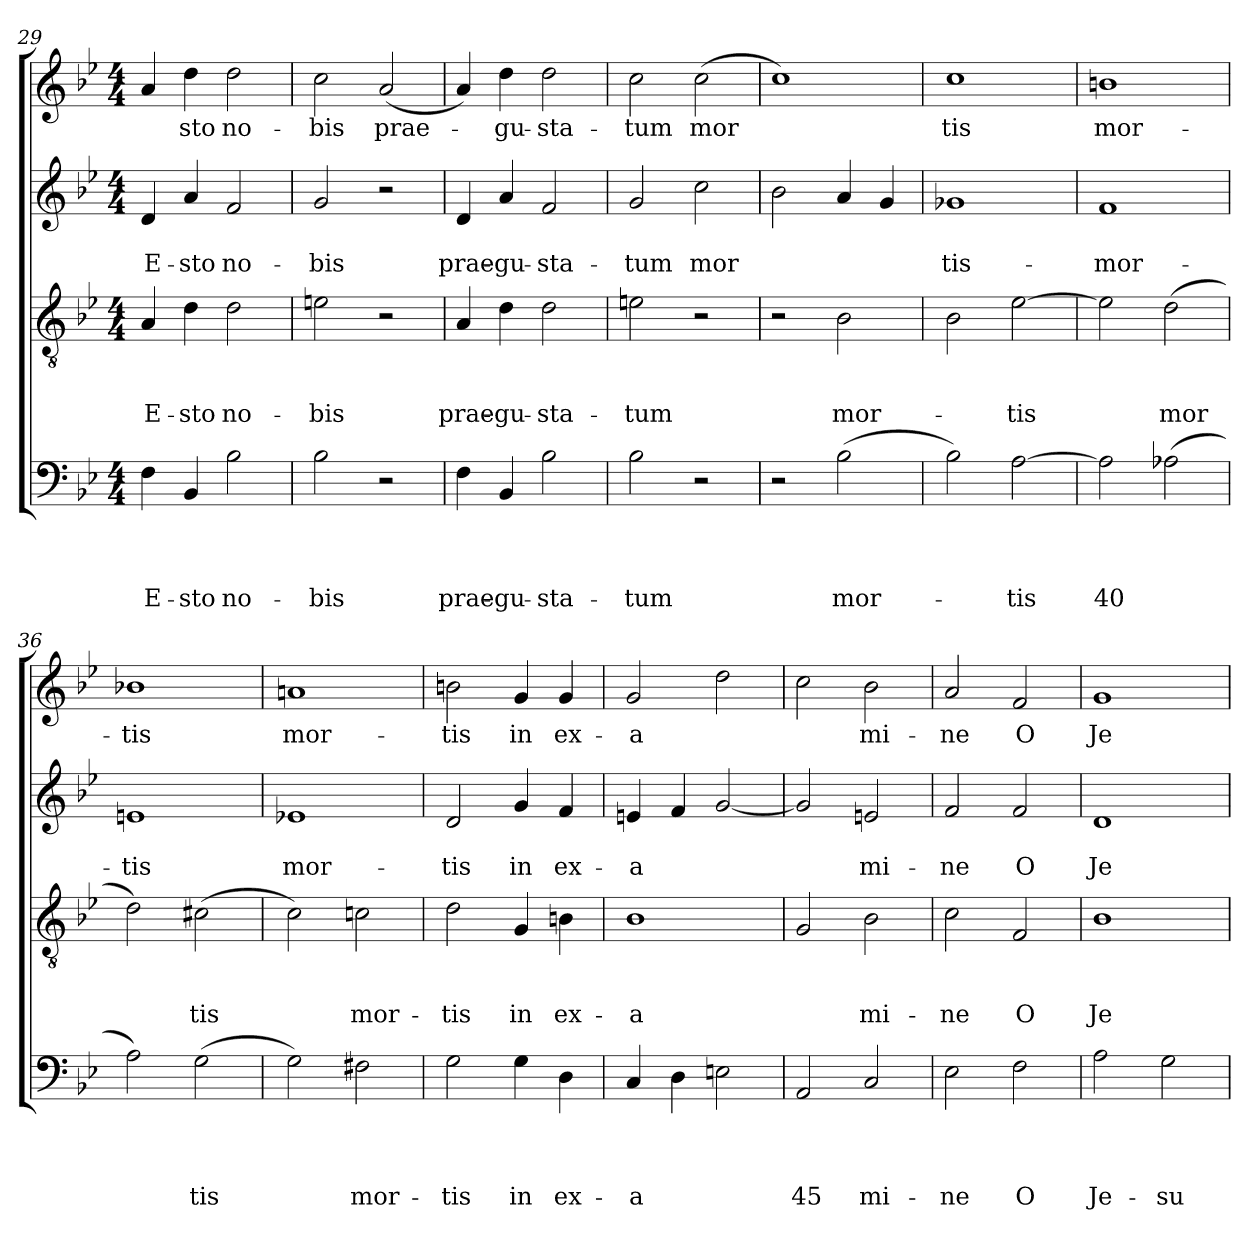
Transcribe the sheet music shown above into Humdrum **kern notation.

**kern	**text	**text	**text	**text	**kern	**text	**text	**text	**kern	**text	**text	**kern	**text
*part4	*part4	*part4	*part4	*part4	*part3	*part3	*part3	*part3	*part2	*part2	*part2	*part1	*part1
*staff4	*staff4	*staff4	*staff4	*staff4	*staff3	*staff3	*staff3	*staff3	*staff2	*staff2	*staff2	*staff1	*staff1
*clefF4	*	*	*	*	*clefGv2	*	*	*	*clefG2	*	*	*clefG2	*
*k[b-e-]	*	*	*	*	*k[b-e-]	*	*	*	*k[b-e-]	*	*	*k[b-e-]	*
*B-:	*	*	*	*	*B-:	*	*	*	*B-:	*	*	*B-:	*
*M4/4	*	*	*	*	*M4/4	*	*	*	*M4/4	*	*	*M4/4	*
=29	=29	=29	=29	=29	=29	=29	=29	=29	=29	=29	=29	=29	=29
!	!	!	!	!LO:LY:b:rj	!	!	!	!LO:LY:b:rj	!	!	!LO:LY:b:rj	!	!
4F\	.	.	.	E-	4A/	.	.	E-	4d/	.	E-	4a/	.
!	!	!	!	!LO:LY:b	!	!	!	!LO:LY:b	!	!	!LO:LY:b	!	!LO:LY:b
4BB-/	.	.	.	-sto	4d\	.	.	-sto	4a/	.	-sto	4dd\	-sto
!	!	!	!	!LO:LY:b	!	!	!	!LO:LY:b	!	!	!LO:LY:b	!	!LO:LY:b
2B-\	.	.	.	no-	2d\	.	.	no-	2f/	.	no-	2dd\	no-
!!LO:LB:g=z
=30	=30	=30	=30	=30	=30	=30	=30	=30	=30	=30	=30	=30	=30
!	!	!	!	!LO:LY:b	!	!	!	!LO:LY:b	!	!	!LO:LY:b	!	!LO:LY:b
2B-\	.	.	.	-bis	2en\	.	.	-bis	2g/	.	-bis	2cc\	-bis
!	!	!	!	!	!	!	!	!	!	!	!	!	!LO:LY:b
2r	.	.	.	.	2r	.	.	.	2r	.	.	(<2a/	prae-
=31	=31	=31	=31	=31	=31	=31	=31	=31	=31	=31	=31	=31	=31
!	!	!	!	!LO:LY:b	!	!	!	!LO:LY:b	!	!	!LO:LY:b	!	!
4F\	.	.	.	prae-	4A/	.	.	prae-	4d/	.	prae-	4a/)	.
!	!	!	!	!LO:LY:b	!	!	!	!LO:LY:b	!	!	!LO:LY:b	!	!LO:LY:b
4BB-/	.	.	.	-gu-	4d\	.	.	-gu-	4a/	.	-gu-	4dd\	-gu-
!	!	!	!	!LO:LY:b	!	!	!	!LO:LY:b	!	!	!LO:LY:b	!	!LO:LY:b
2B-\	.	.	.	-sta-	2d\	.	.	-sta-	2f/	.	-sta-	2dd\	-sta-
=32	=32	=32	=32	=32	=32	=32	=32	=32	=32	=32	=32	=32	=32
!	!	!	!	!LO:LY:b	!	!	!	!LO:LY:b	!	!	!LO:LY:b	!	!LO:LY:b
2B-\	.	.	.	-tum	2en\	.	.	-tum	2g/	.	-tum	2cc\	-tum
!	!	!	!	!	!	!	!	!	!	!	!LO:LY:b	!	!LO:LY:b
2r	.	.	.	.	2r	.	.	.	2cc\	.	mor	(>2cc\	mor
=33	=33	=33	=33	=33	=33	=33	=33	=33	=33	=33	=33	=33	=33
2r	.	.	.	.	2r	.	.	.	2b-\	.	.	1cc)	.
!	!	!	!	!LO:LY:b	!	!	!	!LO:LY:b	!	!	!	!	!
(>2B-\	.	.	.	mor-	2B-\	.	.	mor-	4a/	.	.	.	.
.	.	.	.	.	.	.	.	.	4g/	.	.	.	.
=34	=34	=34	=34	=34	=34	=34	=34	=34	=34	=34	=34	=34	=34
!	!	!	!	!	!	!	!	!	!	!	!LO:LY:b	!	!LO:LY:b
2B-\)	.	.	.	.	(2B-\	.	.	.	1g-X	.	tis-	1cc	tis
!	!	!	!	!LO:LY:b	!	!	!	!LO:LY:b	!	!	!	!	!
[>2A\	.	.	.	-tis	[>2e-\	.	.	-tis	.	.	.	.	.
!!LO:PB:g=z
=35	=35	=35	=35	=35	=35	=35	=35	=35	=35	=35	=35	=35	=35
!	!	!	!	!LO:LY:b:rj	!	!	!	!	!	!	!LO:LY:b	!	!LO:LY:b
2A\]	.	.	.	40	2e-\]	.	.	.	1f	.	-mor-	1bn	mor-
!	!	!	!	!	!	!	!	!LO:LY:b	!	!	!	!	!
(>2A-X\	.	.	.	.	(>2d\	.	.	mor	.	.	.	.	.
=36	=36	=36	=36	=36	=36	=36	=36	=36	=36	=36	=36	=36	=36
!	!	!	!	!	!	!	!	!	!	!	!LO:LY:b	!	!LO:LY:b
2A\)	.	.	.	.	2d\)	.	.	.	1en	.	-tis	1b-X	-tis
!	!	!	!	!LO:LY:b	!	!	!	!LO:LY:b	!	!	!	!	!
(>2G\	.	.	.	tis	(>2c#X\	.	.	tis	.	.	.	.	.
=37	=37	=37	=37	=37	=37	=37	=37	=37	=37	=37	=37	=37	=37
!	!	!	!	!	!	!	!	!	!	!	!LO:LY:b	!	!LO:LY:b
2G\)	.	.	.	.	2c\)	.	.	.	1e-X	.	mor-	1an	mor-
!	!	!	!	!LO:LY:b	!	!	!	!LO:LY:b	!	!	!	!	!
2F#X\	.	.	.	mor-	2cn\	.	.	mor-	.	.	.	.	.
=38	=38	=38	=38	=38	=38	=38	=38	=38	=38	=38	=38	=38	=38
!	!	!	!	!LO:LY:b	!	!	!	!LO:LY:b	!	!	!LO:LY:b	!	!LO:LY:b
2G\	.	.	.	-tis	2d\	.	.	-tis	2d/	.	-tis	2bn\	-tis
!	!	!	!	!LO:LY:b	!	!	!	!LO:LY:b	!	!	!LO:LY:b	!	!LO:LY:b
4G\	.	.	.	in	4G/	.	.	in	4g/	.	in	4g/	in
!	!	!	!	!LO:LY:b	!	!	!	!LO:LY:b	!	!	!LO:LY:b	!	!LO:LY:b
4D\	.	.	.	ex-	4Bn\	.	.	ex-	4f/	.	ex-	4g/	ex-
=39	=39	=39	=39	=39	=39	=39	=39	=39	=39	=39	=39	=39	=39
!	!	!	!	!LO:LY:b:rj	!	!	!	!LO:LY:b	!	!	!LO:LY:b:rj	!	!LO:LY:b:rj
4C/	.	.	.	-a	1B-	.	.	-a	4en/	.	-a	2g/	-a
4D\	.	.	.	.	.	.	.	.	4f/	.	.	.	.
2En\	.	.	.	.	.	.	.	.	[<2g/	.	.	2dd\	.
!!LO:LB:g=z
=40	=40	=40	=40	=40	=40	=40	=40	=40	=40	=40	=40	=40	=40
!	!	!	!	!LO:LY:b:rj	!	!	!	!	!	!	!	!	!
2AA/	.	.	.	45	2G/	.	.	.	2g/]	.	.	2cc\	.
!	!	!	!	!LO:LY:b	!	!	!	!LO:LY:b	!	!	!LO:LY:b	!	!LO:LY:b
2C/	.	.	.	mi-	2B-\	.	.	mi-	2en/	.	mi-	2b-\	mi-
=41	=41	=41	=41	=41	=41	=41	=41	=41	=41	=41	=41	=41	=41
!	!	!	!	!LO:LY:b	!	!	!	!LO:LY:b	!	!	!LO:LY:b	!	!LO:LY:b
2E-\	.	.	.	-ne	2c\	.	.	-ne	2f/	.	-ne	2a/	-ne
!	!	!	!	!LO:LY:b:rj	!	!	!	!LO:LY:b:rj	!	!	!LO:LY:b:rj	!	!LO:LY:b:rj
2F\	.	.	.	O	2F/	.	.	O	2f/	.	O	2f/	O
=42	=42	=42	=42	=42	=42	=42	=42	=42	=42	=42	=42	=42	=42
!	!	!	!	!LO:LY:b:rj	!	!	!	!LO:LY:b	!	!	!LO:LY:b	!	!LO:LY:b
2A\	.	.	.	Je-	1B-	.	.	Je-	1d	.	Je-	1g	Je-
!	!	!	!	!LO:LY:b	!	!	!	!	!	!	!	!	!
2G\	.	.	.	-su	.	.	.	.	.	.	.	.	.
=	=	=	=	=	=	=	=	=	=	=	=	=	=
*-	*-	*-	*-	*-	*-	*-	*-	*-	*-	*-	*-	*-	*-
